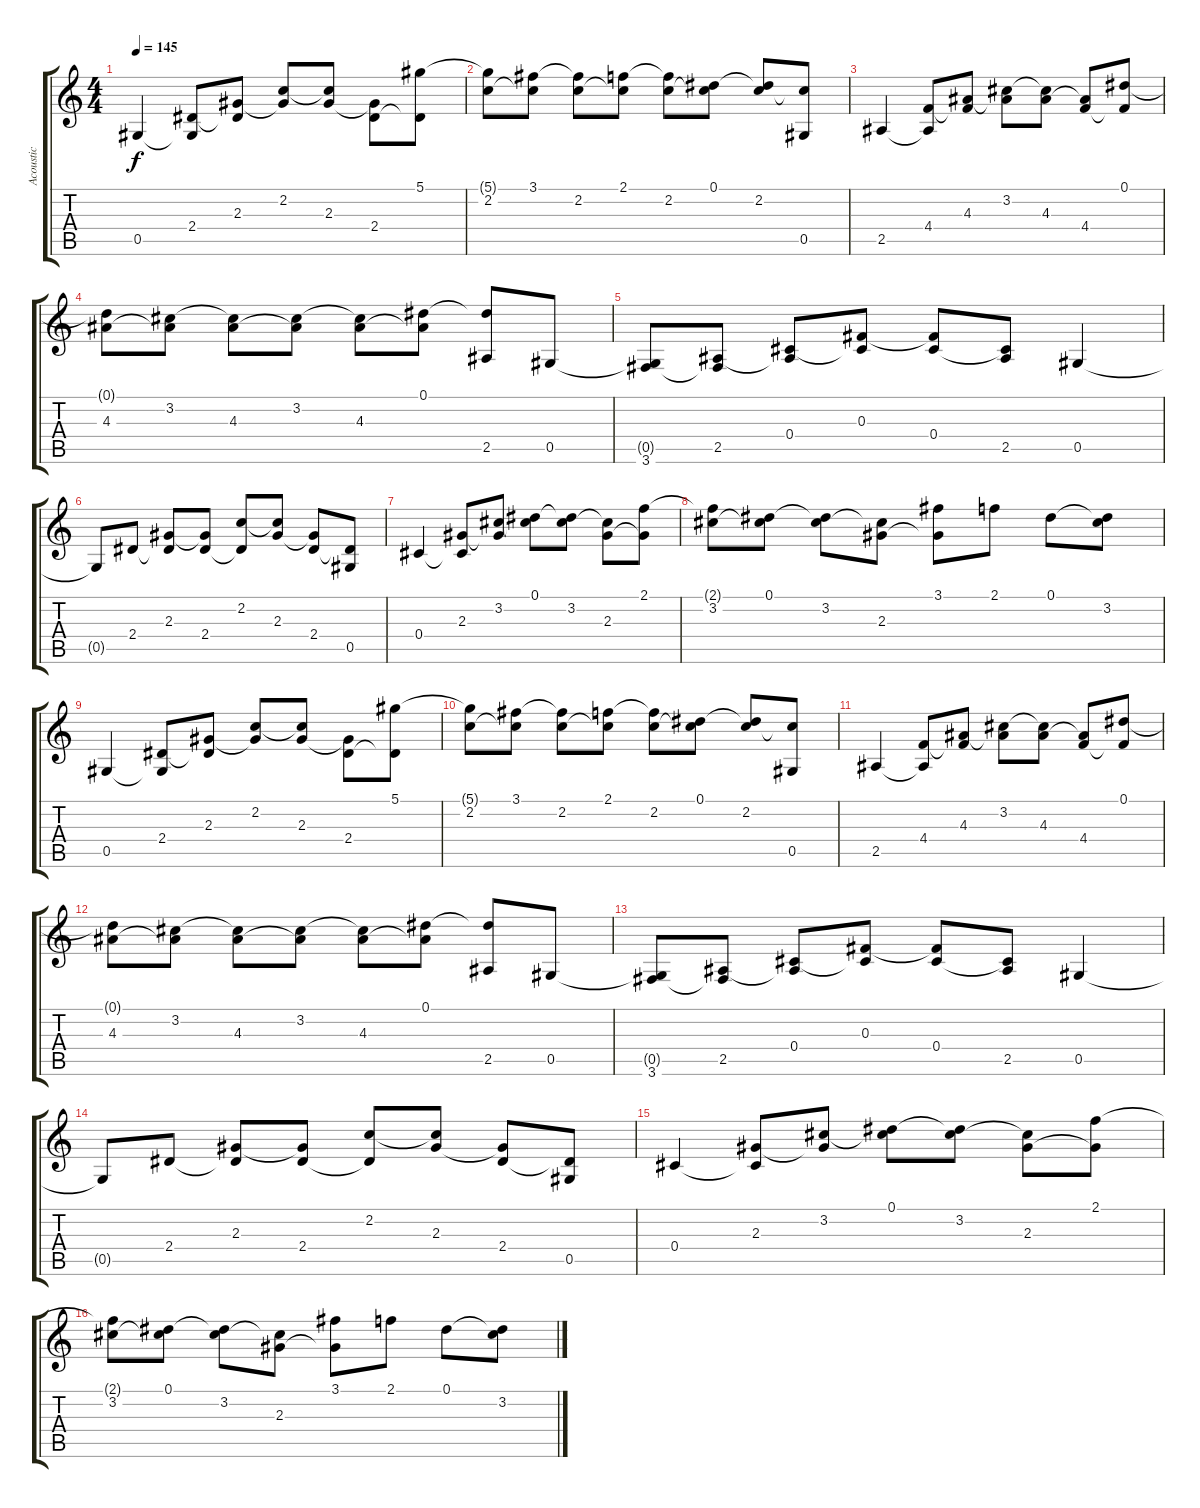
\track ("Acoustic" "Acoustic") {instrument acousticguitarsteel}
\staff {score tabs}
\tuning (Eb4 Bb3 Gb3 Db3 Ab2 Eb2) {hide}
\ts (4 4)
\tempo 145
\clef g2
\ks c
0.5.4{dy f} (2.4 0.5{t}).8 (2.3 2.4{t}).8 (2.2 2.3{t}).8 (2.2{t} 2.3).8 (2.3{t} 2.4).8 (5.1 2.4{t}).8 |
(5.1{t} 2.2).8 (3.1 2.2{t}).8 (3.1{t} 2.2).8 (2.1 2.2{t}).8 (2.1{t} 2.2).8 (0.1 2.2{t}).8 (0.1{t} 2.2).8 (2.2{t} 0.5).8 |
2.5.4 (4.4 2.5{t}).8 (4.3 4.4{t}).8 (3.2 4.3{t}).8 (3.2{t} 4.3).8 (4.3{t} 4.4).8 (0.1 4.4{t}).8 |
(0.1{t} 4.3).8 (3.2 4.3{t}).8 (3.2{t} 4.3).8 (3.2 4.3{t}).8 (3.2{t} 4.3).8 (0.1 4.3{t}).8 (0.1{t} 2.5).8 0.5.8 |
(0.5{t} 3.6).8 (2.5 3.6{t}).8 (0.4 2.5{t}).8 (0.3 0.4{t}).8 (0.3{t} 0.4).8 (0.4{t} 2.5).8 0.5.4 |
0.5{t}.8 2.4.8 (2.3 2.4{t}).8 (2.3{t} 2.4).8 (2.2 2.4{t}).8 (2.2{t} 2.3).8 (2.3{t} 2.4).8 (2.4{t} 0.5).8 |
0.4.4 (2.3 0.4{t}).8 (3.2 2.3{t}).8 (0.1 3.2{t}).8 (0.1{t} 3.2).8 (3.2{t} 2.3).8 (2.1 2.3{t}).8 |
(2.1{t} 3.2).8 (0.1 3.2{t}).8 (0.1{t} 3.2).8 (3.2{t} 2.3).8 (3.1 2.3{t}).8 2.1.8 0.1.8 (0.1{t} 3.2).8 |
0.5.4 (2.4 0.5{t}).8 (2.3 2.4{t}).8 (2.2 2.3{t}).8 (2.2{t} 2.3).8 (2.3{t} 2.4).8 (5.1 2.4{t}).8 |
(5.1{t} 2.2).8 (3.1 2.2{t}).8 (3.1{t} 2.2).8 (2.1 2.2{t}).8 (2.1{t} 2.2).8 (0.1 2.2{t}).8 (0.1{t} 2.2).8 (2.2{t} 0.5).8 |
2.5.4 (4.4 2.5{t}).8 (4.3 4.4{t}).8 (3.2 4.3{t}).8 (3.2{t} 4.3).8 (4.3{t} 4.4).8 (0.1 4.4{t}).8 |
(0.1{t} 4.3).8 (3.2 4.3{t}).8 (3.2{t} 4.3).8 (3.2 4.3{t}).8 (3.2{t} 4.3).8 (0.1 4.3{t}).8 (0.1{t} 2.5).8 0.5.8 |
(0.5{t} 3.6).8 (2.5 3.6{t}).8 (0.4 2.5{t}).8 (0.3 0.4{t}).8 (0.3{t} 0.4).8 (0.4{t} 2.5).8 0.5.4 |
0.5{t}.8 2.4.8 (2.3 2.4{t}).8 (2.3{t} 2.4).8 (2.2 2.4{t}).8 (2.2{t} 2.3).8 (2.3{t} 2.4).8 (2.4{t} 0.5).8 |
0.4.4 (2.3 0.4{t}).8 (3.2 2.3{t}).8 (0.1 3.2{t}).8 (0.1{t} 3.2).8 (3.2{t} 2.3).8 (2.1 2.3{t}).8 |
(2.1{t} 3.2).8 (0.1 3.2{t}).8 (0.1{t} 3.2).8 (3.2{t} 2.3).8 (3.1 2.3{t}).8 2.1.8 0.1.8 (0.1{t} 3.2).8
